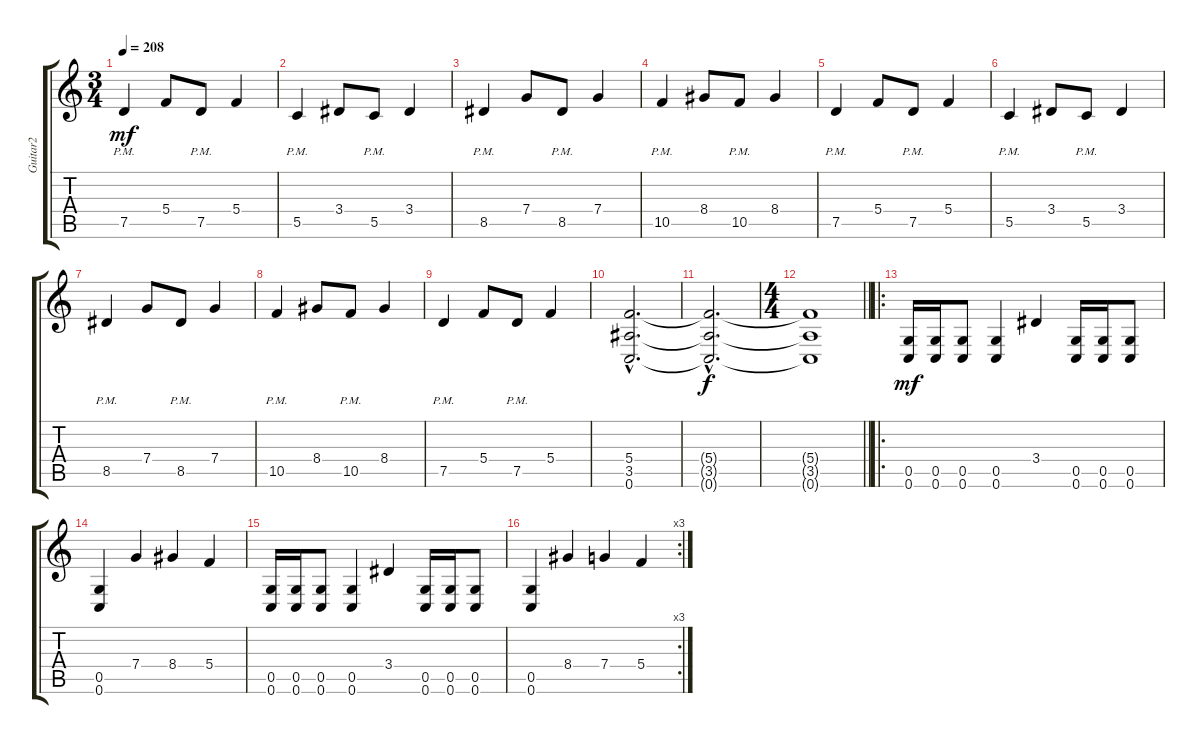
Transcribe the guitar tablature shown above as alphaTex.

\track ("Guitar2" "Guitar2") {instrument distortionguitar}
\staff {score tabs}
\tuning (D4 A3 F3 C3 G2 C2) {hide}
\ts (3 4)
\tempo 208
\clef g2
\ks c
7.5{pm}.4{dy mf} 5.4.8 7.5{pm}.8 5.4.4 |
5.5{pm}.4 3.4.8 5.5{pm}.8 3.4.4 |
8.5{pm}.4 7.4.8 8.5{pm}.8 7.4.4 |
10.5{pm}.4 8.4.8 10.5{pm}.8 8.4.4 |
7.5{pm}.4 5.4.8 7.5{pm}.8 5.4.4 |
5.5{pm}.4 3.4.8 5.5{pm}.8 3.4.4 |
8.5{pm}.4 7.4.8 8.5{pm}.8 7.4.4 |
10.5{pm}.4 8.4.8 10.5{pm}.8 8.4.4 |
7.5{pm}.4 5.4.8 7.5{pm}.8 5.4.4 |
(5.4{hac} 3.5{hac} 0.6{hac}).2{d} |
(5.4{hac t} 3.5{hac t} 0.6{hac t}).2{d dy f} |
\ts (4 4)
\barLineRight lightlight
(5.4{t} 3.5{t} 0.6{t}).1 |
\ro
(0.5 0.6).16{dy mf} (0.5 0.6).16 (0.5 0.6).8 (0.5 0.6).4 3.4.4 (0.5 0.6).16 (0.5 0.6).16 (0.5 0.6).8 |
(0.5 0.6).4 7.4.4 8.4.4 5.4.4 |
(0.5 0.6).16 (0.5 0.6).16 (0.5 0.6).8 (0.5 0.6).4 3.4.4 (0.5 0.6).16 (0.5 0.6).16 (0.5 0.6).8 |
\rc 3
(0.5 0.6).4 8.4.4 7.4.4 5.4.4
